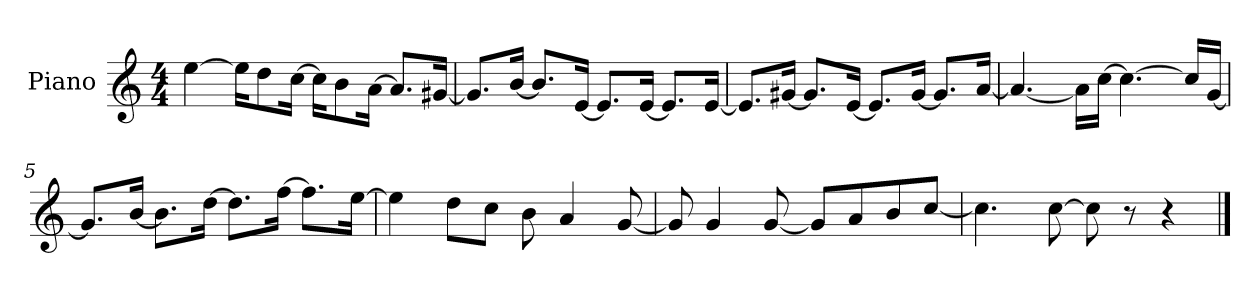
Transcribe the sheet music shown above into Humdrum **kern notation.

**kern
*part1
*staff1
*I"Piano
*I'P-no
*clefG2
*k[]
*M4/4
*MM90
=1
[4ee\
16ee\KL]
8dd\
[16cc\Jk
16cc\KL]
8b\
[16a\Jk
8.a/L]
[16g#X/Jk
=2
8.g#/L]
[16b/Jk
8.b/L]
[16e/Jk
8.e/L]
[16e/Jk
8.e/L]
[16e/Jk
=3
8.e/L]
[16g#X/Jk
8.g#/L]
[16e/Jk
8.e/L]
[16g#/Jk
8.g#/L]
[16a/Jk
=4
4.a/_
16a\LL]
[16cc\JJ
4.cc\_
16cc/LL]
[16g/JJ
!!LO:LB:g=z
=5
8.g/L]
[16b/Jk
8.b\L]
[16dd\Jk
8.dd\L]
[16ff\Jk
8.ff\L]
[16ee\Jk
=6
4ee\]
8dd\L
8cc\J
8b\
4a/
[8g/
=7
8g/]
4g/
[8g/
8g/L]
8a/
8b/
[8cc/J
=8
4.cc\]
[8cc\
8cc\]
8r
4r
==
*-
